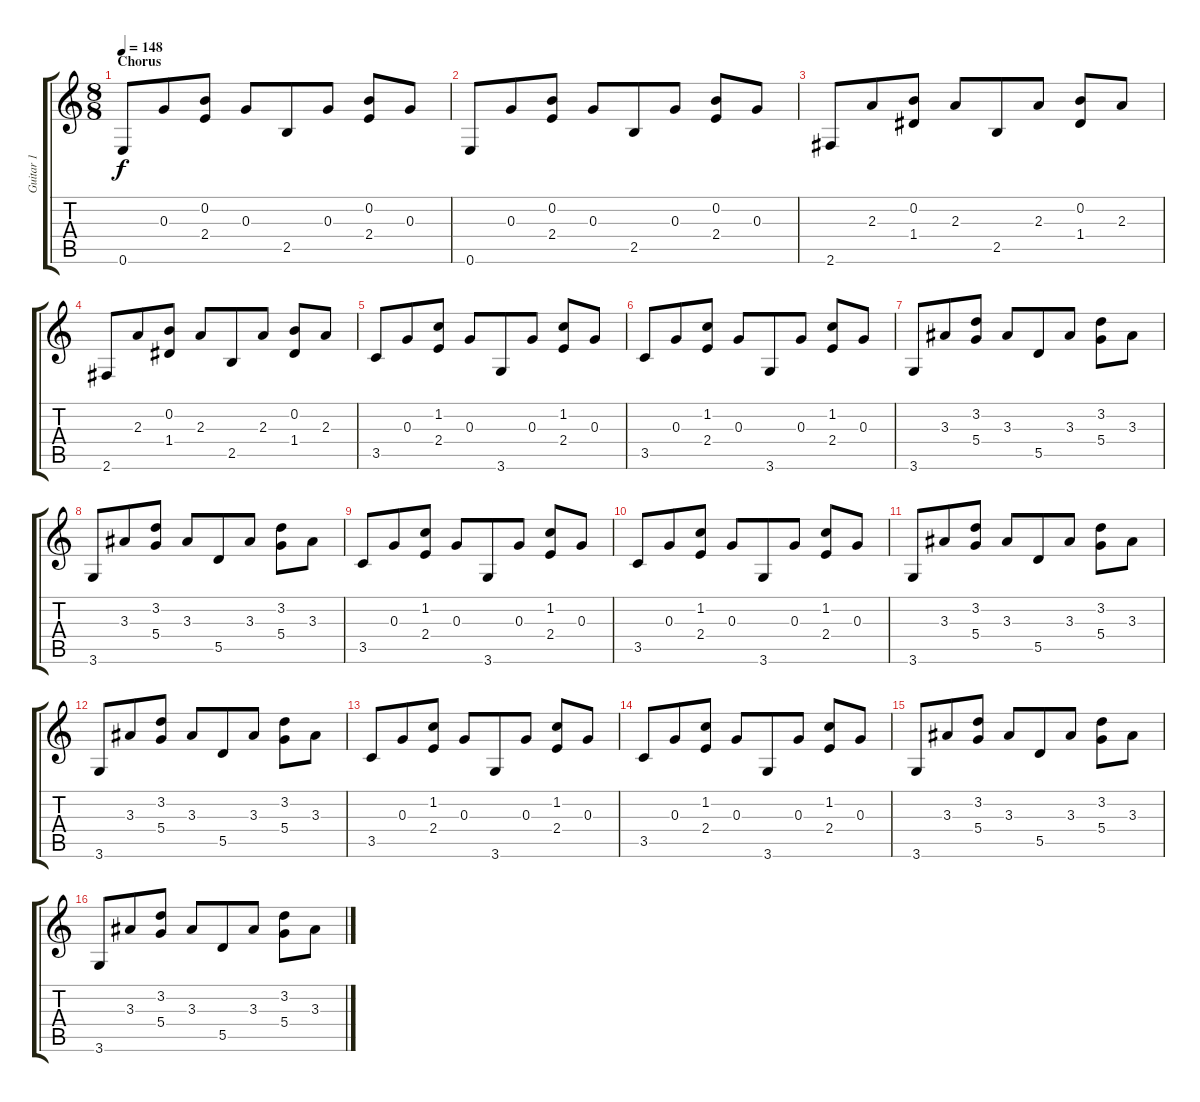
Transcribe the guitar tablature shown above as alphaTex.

\track ("Guitar 1" "Guitar 1") {instrument acousticguitarsteel}
\staff {score tabs}
\tuning (E4 B3 G3 D3 A2 E2) {hide}
\ts (8 8)
\section ("" "Chorus")
\tempo 148
\clef g2
\ks c
0.6.8{dy f} 0.3.8 (0.2 2.4).8 0.3.8 2.5.8 0.3.8 (0.2 2.4).8 0.3.8 |
0.6.8 0.3.8 (0.2 2.4).8 0.3.8 2.5.8 0.3.8 (0.2 2.4).8 0.3.8 |
2.6.8 2.3.8 (0.2 1.4).8 2.3.8 2.5.8 2.3.8 (0.2 1.4).8 2.3.8 |
2.6.8 2.3.8 (0.2 1.4).8 2.3.8 2.5.8 2.3.8 (0.2 1.4).8 2.3.8 |
3.5.8 0.3.8 (1.2 2.4).8 0.3.8 3.6.8 0.3.8 (1.2 2.4).8 0.3.8 |
3.5.8 0.3.8 (1.2 2.4).8 0.3.8 3.6.8 0.3.8 (1.2 2.4).8 0.3.8 |
3.6.8 3.3.8 (3.2 5.4).8 3.3.8 5.5.8 3.3.8 (3.2 5.4).8 3.3.8 |
3.6.8 3.3.8 (3.2 5.4).8 3.3.8 5.5.8 3.3.8 (3.2 5.4).8 3.3.8 |
3.5.8 0.3.8 (1.2 2.4).8 0.3.8 3.6.8 0.3.8 (1.2 2.4).8 0.3.8 |
3.5.8 0.3.8 (1.2 2.4).8 0.3.8 3.6.8 0.3.8 (1.2 2.4).8 0.3.8 |
3.6.8 3.3.8 (3.2 5.4).8 3.3.8 5.5.8 3.3.8 (3.2 5.4).8 3.3.8 |
3.6.8 3.3.8 (3.2 5.4).8 3.3.8 5.5.8 3.3.8 (3.2 5.4).8 3.3.8 |
3.5.8 0.3.8 (1.2 2.4).8 0.3.8 3.6.8 0.3.8 (1.2 2.4).8 0.3.8 |
3.5.8 0.3.8 (1.2 2.4).8 0.3.8 3.6.8 0.3.8 (1.2 2.4).8 0.3.8 |
3.6.8 3.3.8 (3.2 5.4).8 3.3.8 5.5.8 3.3.8 (3.2 5.4).8 3.3.8 |
3.6.8 3.3.8 (3.2 5.4).8 3.3.8 5.5.8 3.3.8 (3.2 5.4).8 3.3.8
